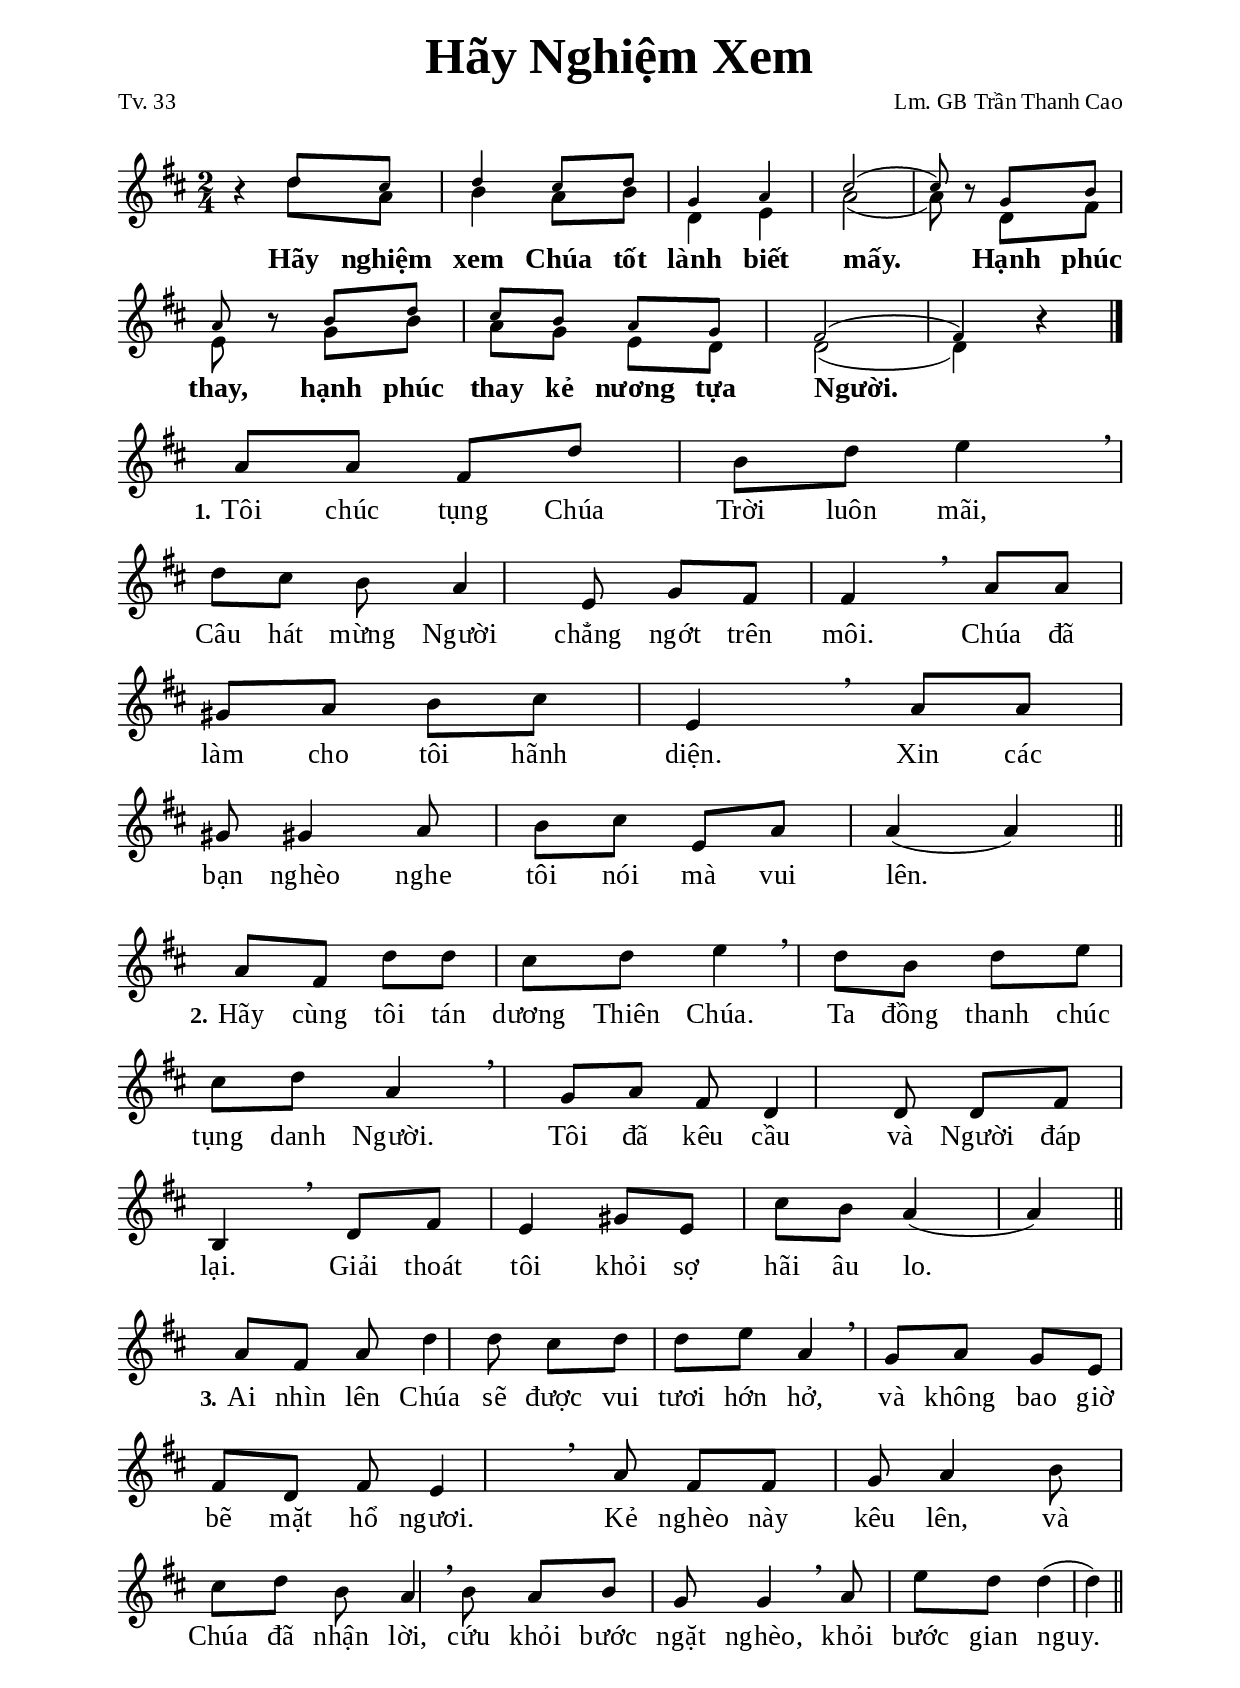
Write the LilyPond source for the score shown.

% Cài đặt chung
\version "2.22.1"
\include "english.ly"

\header {
  title = \markup { \fontsize #3 "Hãy Nghiệm Xem" }
  poet = "Tv. 33"
  composer = "Lm. GB Trần Thanh Cao"
  arranger = " "
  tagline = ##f
}

\paper {
  #(set-paper-size "a4")
  top-margin = 10\mm
  bottom-margin = 10\mm
  left-margin = 20\mm
  right-margin = 20\mm
  indent = #0
  #(define fonts
    (make-pango-font-tree
      "Liberation Serif"
      "Liberation Serif"
      "Liberation Serif"
      (/ 20 20)))
  page-count = #1
}

% Nhạc điệp khúc
nhacDiepKhucSop = \relative c'' {
  r4 d8 a |
  b4 a8 b |
  d,4 e |
  a2 ( |
  a8) r d, fs |
  e r g b |
  a g e d |
  d2 ( |
  d4) r \bar "|."
}

nhacDiepKhucBas = \relative c'' {
  r4 d8 cs |
  d4 cs8 d |
  g,4 a |
  cs2 ( |
  cs8) r g b 
  a r b d |
  cs b a g |
  fs2 ( |
  fs4) r
}

% Nhạc phiên khúc
nhacPhienKhucMot = \relative c'' {
  a8 a fs d' b d e4 \breathe
  d8 cs b a4 e8 g fs fs4 \breathe
  a8 a gs a b cs e,4 \breathe
  a8 a gs gs!4 a8 b cs e, a a4 (a) \bar "||"
}

nhacPhienKhucHai = \relative c'' {
  a8 fs d' d cs d e4 \breathe
  d8 b d e cs d a4 \breathe
  g8 a fs d4 d8 d fs b,4 \breathe
  d8 fs e4 gs8 e cs' b a4 (a) \bar "||"
}

nhacPhienKhucBa = \relative c'' {
  a8 fs a d4 d8 cs d d e a,4 \breathe
  g8 a g e fs d fs e4 \breathe
  a8 fs fs g a4 b8 cs d b a4 \breathe
  b8 a b g g4 \breathe
  a8 e' d d4 (d) \bar "||"
}

% Lời điệp khúc
loiDiepKhuc = \lyricmode {
  Hãy nghiệm xem Chúa tốt lành biết mấy.
  Hạnh phúc thay, hạnh phúc thay kẻ nương tựa Người.
}

% Lời phiên khúc
loiPhienKhucMot = \lyricmode {
  \set stanza = #"1."
  Tôi chúc tụng Chúa Trời luôn mãi,
  Câu hát mừng Người chẳng ngớt trên môi.
  Chúa đã làm cho tôi hãnh diện.
  Xin các bạn nghèo nghe tôi nói mà vui lên.
}

loiPhienKhucHai = \lyricmode {
  \set stanza = #"2."
  Hãy cùng tôi tán dương Thiên Chúa.
  Ta đồng thanh chúc tụng danh Người.
  Tôi đã kêu cầu và Người đáp lại.
  Giải thoát tôi khỏi sợ hãi âu lo.
}

loiPhienKhucBa = \lyricmode {
  \set stanza = #"3."
  Ai nhìn lên Chúa sẽ được vui tươi hớn hở,
  và không bao giờ bẽ mặt hổ ngươi.
  Kẻ nghèo này kêu lên, và Chúa đã nhận lời,
  cứu khỏi bước ngặt nghèo, khỏi bước gian nguy.
}


% Dàn trang
\score {
  \new ChoirStaff <<
    \new Staff = diepKhuc \with {
        \consists "Merge_rests_engraver"
        %\magnifyStaff #(magstep +1)
      }
      <<
      \new Voice = beSop {
        \voiceTwo \key d \major \time 2/4 \nhacDiepKhucSop
      }
      \new Voice = beBas {
        \override NoteHead.font-size = #-2
        \voiceOne \key d \major \time 2/4 \nhacDiepKhucBas
      }
    >>
    \new Lyrics \lyricsto beSop \loiDiepKhuc
  >>
  \layout {
    \override Lyrics.LyricText.font-series = #'bold
    \override Lyrics.LyricText.font-size = #+2
    \override Lyrics.LyricSpace.minimum-distance = #2.0
    \override Score.BarNumber.break-visibility = ##(#f #f #f)
    \override Score.SpacingSpanner.uniform-stretching = ##t
  }
}

\score {
  \new ChoirStaff <<
    \new Staff = phienKhuc \with {
        %\magnifyStaff #(magstep +1)
      }
      <<
      \new Voice = beSop {
        \key d \major \time 2/4 \nhacPhienKhucMot
      }
    >>
    \new Lyrics \lyricsto beSop \loiPhienKhucMot
  >>
  \layout {
    \override Staff.TimeSignature.transparent = ##t
    \override Lyrics.LyricText.font-size = #+2
    \override Lyrics.LyricSpace.minimum-distance = #2.5
    \override Score.BarNumber.break-visibility = ##(#f #f #f)
    \override Score.SpacingSpanner.uniform-stretching = ##t
    \set Score.barAlways = ##t
    \set Score.defaultBarType = ""
  } 
}

\score {
  \new ChoirStaff <<
    \new Staff = phienKhuc \with {
        %\magnifyStaff #(magstep +1)
      }
      <<
      \new Voice = beSop {
        \key d \major \time 2/4 \nhacPhienKhucHai
      }
    >>
    \new Lyrics \lyricsto beSop \loiPhienKhucHai
  >>
  \layout {
    \override Staff.TimeSignature.transparent = ##t
    \override Lyrics.LyricText.font-size = #+2
    \override Lyrics.LyricSpace.minimum-distance = #2.5
    \override Score.BarNumber.break-visibility = ##(#f #f #f)
    \override Score.SpacingSpanner.uniform-stretching = ##t
    \set Score.barAlways = ##t
    \set Score.defaultBarType = ""
  } 
}

\score {
  \new ChoirStaff <<
    \new Staff = phienKhuc \with {
        %\magnifyStaff #(magstep +1)
      }
      <<
      \new Voice = beSop {
        \key d \major \time 2/4 \nhacPhienKhucBa
      }
    >>
    \new Lyrics \lyricsto beSop \loiPhienKhucBa
  >>
  \layout {
    \override Staff.TimeSignature.transparent = ##t
    \override Lyrics.LyricText.font-size = #+2
    \override Lyrics.LyricSpace.minimum-distance = #1.8
    \override Score.BarNumber.break-visibility = ##(#f #f #f)
    \override Score.SpacingSpanner.uniform-stretching = ##t
    \set Score.barAlways = ##t
    \set Score.defaultBarType = ""
  } 
}
